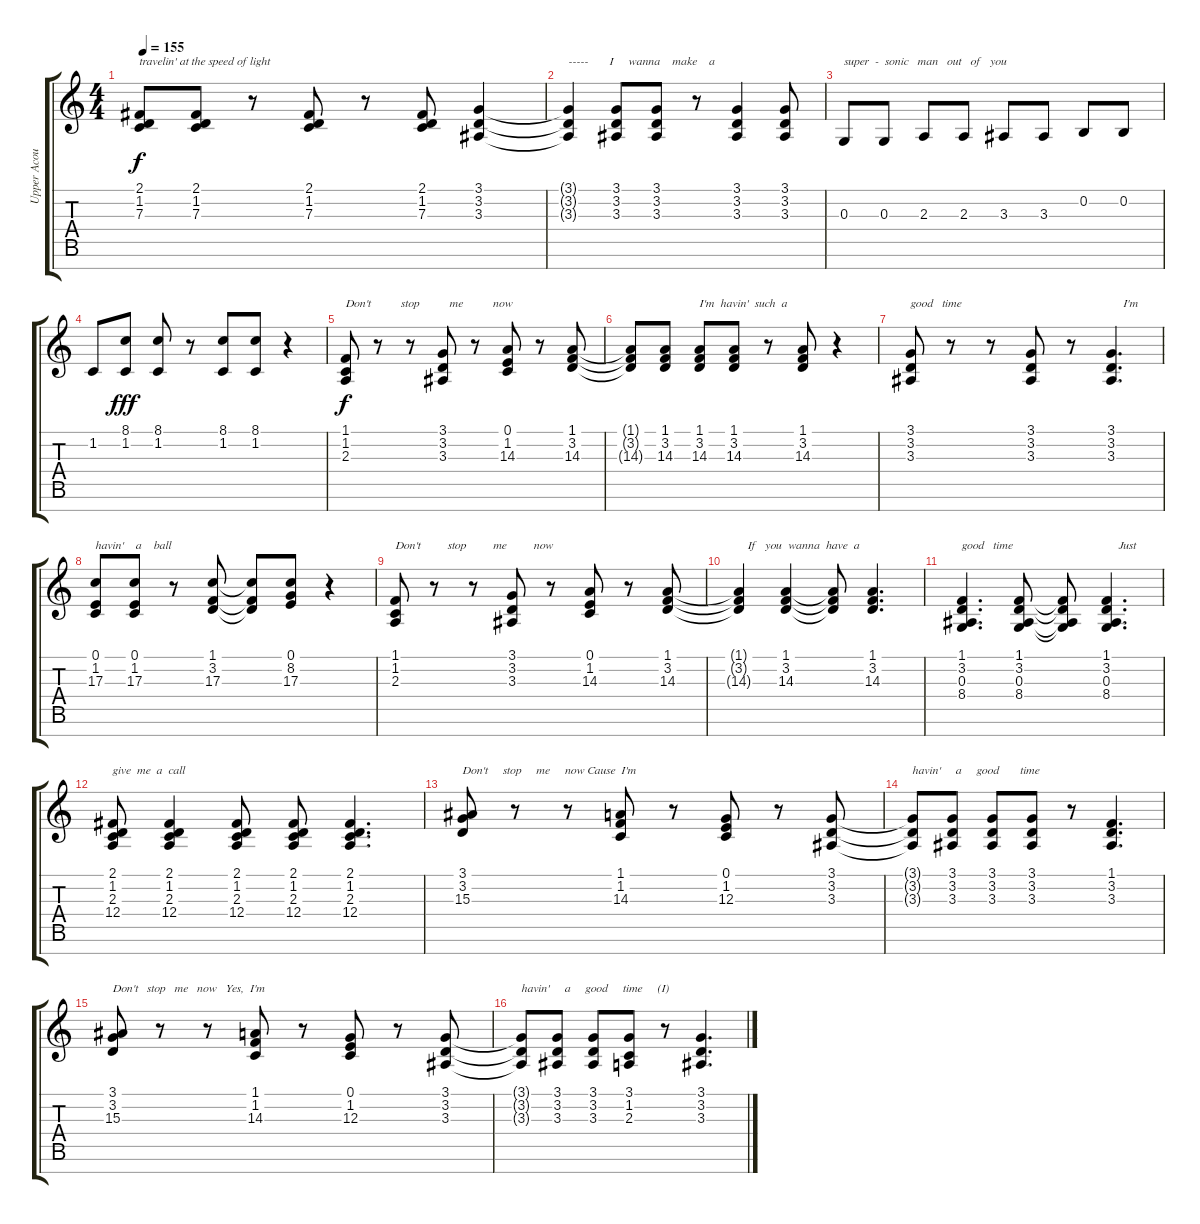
\track ("Upper Acoustic Piano" "Upper Acou") {instrument acousticgrandpiano}
\staff {score tabs}
\tuning (E4 B3 G3 D3 A2 E2 B1) {hide}
\ts (4 4)
\tempo 155
\clef g2
\ks c
(2.1 1.2 7.3).8{txt "travelin' at the speed of light" dy f} (2.1 1.2 7.3).8 r.8 (2.1 1.2 7.3).8 r.8 (2.1 1.2 7.3).8 (3.1 3.2 3.3).4 |
(3.1{t} 3.2{t} 3.3{t}).4{txt "-----       I     wanna    make    a"} (3.1 3.2 3.3).8 (3.1 3.2 3.3).8 r.8 (3.1 3.2 3.3).4 (3.1 3.2 3.3).8 |
0.3.8{txt "super  -  sonic   man   out   of   you"} 0.3.8 2.3.8 2.3.8 3.3.8 3.3.8 0.2.8 0.2.8 |
1.2.8 (8.1 1.2).8{dy fff} (8.1 1.2).8 r.8 (8.1 1.2).8 (8.1 1.2).8 r.4 |
(1.1 1.2 2.3).8{txt "Don't          stop          me          now" dy f} r.8 r.8 (3.1 3.2 3.3).8 r.8 (0.1 1.2 14.3).8 r.8 (1.1 3.2 14.3).8 |
(1.1{t} 3.2{t} 14.3{t}).8 (1.1 3.2 14.3).8 (1.1 3.2 14.3).8{txt "I'm  havin'  such  a"} (1.1 3.2 14.3).8 r.8 (1.1 3.2 14.3).8 r.4 |
(3.1 3.2 3.3).8{txt "good   time"} r.8 r.8 (3.1 3.2 3.3).8 r.8 (3.1 3.2 3.3).4{d txt "    I'm"} |
(0.1 1.2 17.3).8{txt "havin'    a    ball"} (0.1 1.2 17.3).8 r.8 (1.1 3.2 17.3).8 (1.1{t} 3.2{t} 17.3{t}).8 (0.1 8.2 17.3).8 r.4 |
(1.1 1.2 2.3).8{txt "Don't         stop         me         now"} r.8 r.8 (3.1 3.2 3.3).8 r.8 (0.1 1.2 14.3).8 r.8 (1.1 3.2 14.3).8 |
(1.1{t} 3.2{t} 14.3{t}).4{txt "   If   you  wanna  have  a"} (1.1 3.2 14.3).4 (1.1{t} 3.2{t} 14.3{t}).8 (1.1 3.2 14.3).4{d} |
(1.1 3.2 0.3 8.4).4{d txt "good   time"} (1.1 3.2 0.3 8.4).8 (1.1{t} 3.2{t} 0.3{t} 8.4{t}).8 (1.1 3.2 0.3 8.4).4{d txt "    Just"} |
(2.1 1.2 2.3 12.4).8{txt "give  me  a  call"} (2.1 1.2 2.3 12.4).4 (2.1 1.2 2.3 12.4).8 (2.1 1.2 2.3 12.4).8 (2.1 1.2 2.3 12.4).4{d} |
(3.1 3.2 15.3).8{txt "Don't     stop     me     now Cause  I'm "} r.8 r.8 (1.1 1.2 14.3).8 r.8 (0.1 1.2 12.3).8 r.8 (3.1 3.2 3.3).8 |
(3.1{t} 3.2{t} 3.3{t}).8{txt "havin'     a     good       time"} (3.1 3.2 3.3).8 (3.1 3.2 3.3).8 (3.1 3.2 3.3).8 r.8 (1.1 3.2 3.3).4{d} |
(3.1 3.2 15.3).8{txt "Don't   stop   me   now   Yes,  I'm"} r.8 r.8 (1.1 1.2 14.3).8 r.8 (0.1 1.2 12.3).8 r.8 (3.1 3.2 3.3).8 |
(3.1{t} 3.2{t} 3.3{t}).8{txt "havin'     a     good     time     (I)"} (3.1 3.2 3.3).8 (3.1 3.2 3.3).8 (3.1 1.2 2.3).8 r.8 (3.1 3.2 3.3).4{d}
